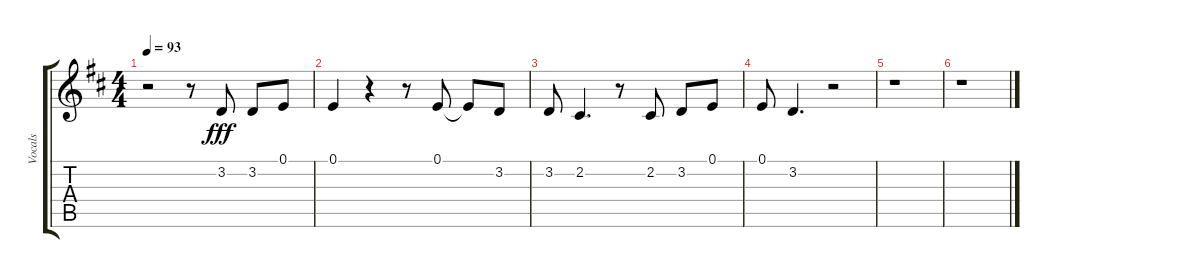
\track ("Vocals" "Vocals") {instrument voiceoohs}
\staff {score tabs}
\tuning (E4 B3 G3 D3 A2 E2) {hide}
\ts (4 4)
\tempo 93
\clef g2
\ks d
r.2{dy fff} r.8 3.2.8 3.2.8 0.1.8 |
0.1.4 r.4 r.8 0.1.8 0.1{t}.8 3.2.8 |
3.2.8 2.2.4{d} r.8 2.2.8 3.2.8 0.1.8 |
0.1.8 3.2.4{d} r.2 |
r.1 |
r.1{volume 0}
